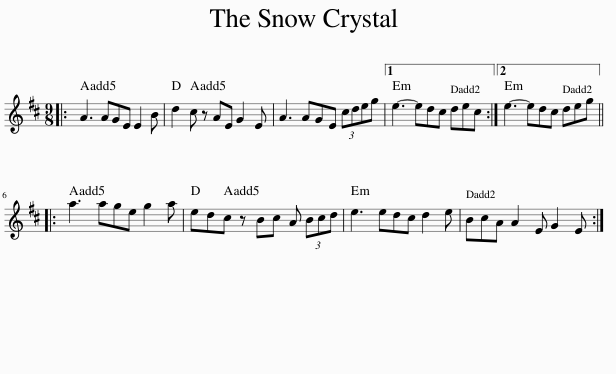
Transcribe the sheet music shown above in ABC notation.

X:1
L:1/8
M:9/8
I:linebreak $
K:D
V:1 treble
V:1
|: A3 AGE E2 B | d2 c z AE G2 E | A3 AGE (3cdeg |1 e3- edc dec :|2 e3- edc deg |:$ %5
 a3 age g2 a | edc z Bc A (3Bcd | e3 edc d2 e | BcA A2 E G2 E :| %9
